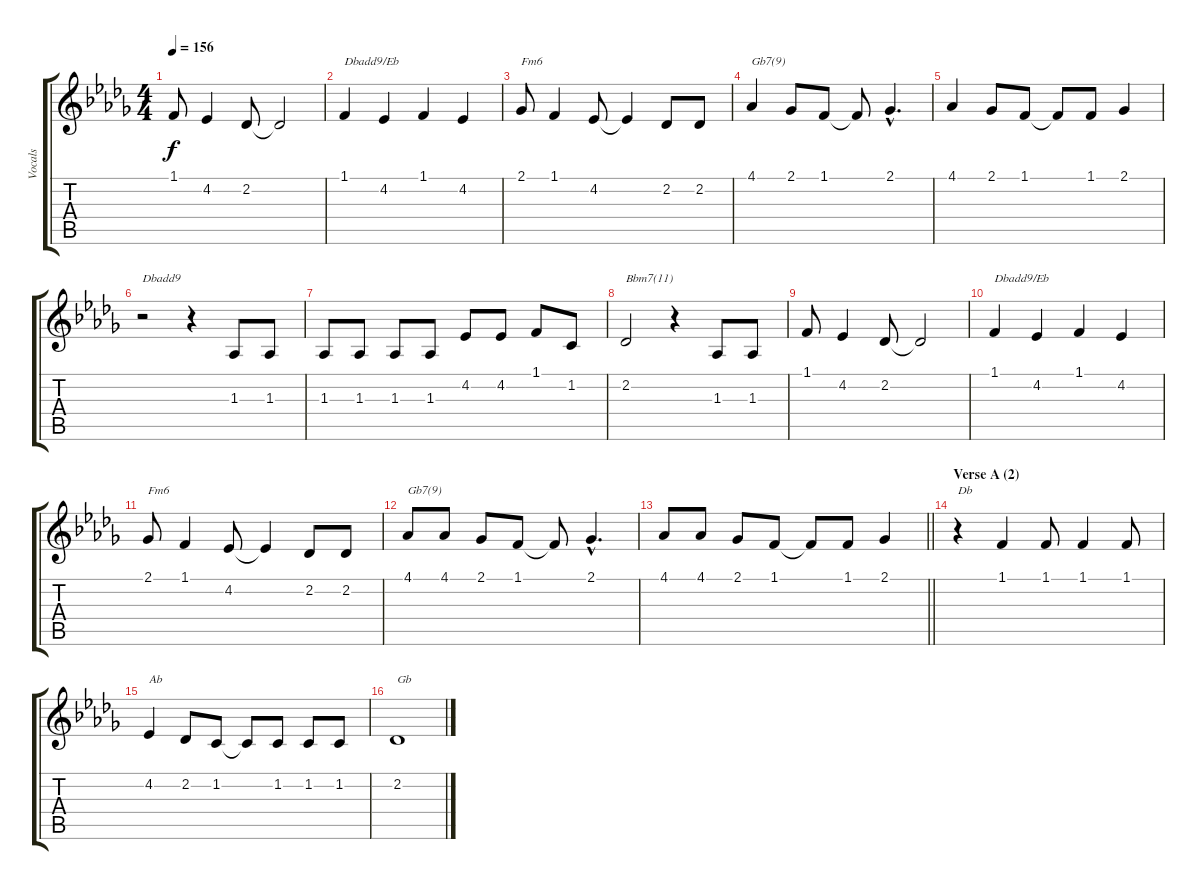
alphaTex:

\track ("Vocals" "Vocals") {instrument sopranosax}
\staff {score tabs}
\tuning (E4 B3 G3 D3 A2 E2) {hide}
\ts (4 4)
\tempo 156
\clef g2
\ks db
1.1.8{dy f} 4.2.4 2.2.8 2.2{t}.2 |
1.1.4{txt "Dbadd9/Eb"} 4.2.4 1.1.4 4.2.4 |
2.1.8{txt "Fm6"} 1.1.4 4.2.8 4.2{t}.4 2.2.8 2.2.8 |
4.1.4{txt "Gb7(9)"} 2.1.8 1.1.8 1.1{t}.8 2.1{hac}.4{d} |
4.1.4 2.1.8 1.1.8 1.1{t}.8 1.1.8 2.1.4 |
r.2{txt "Dbadd9"} r.4 1.3.8 1.3.8 |
1.3.8 1.3.8 1.3.8 1.3.8 4.2.8 4.2.8 1.1.8 1.2.8 |
2.2.2{txt "Bbm7(11)"} r.4 1.3.8 1.3.8 |
1.1.8 4.2.4 2.2.8 2.2{t}.2 |
1.1.4{txt "Dbadd9/Eb"} 4.2.4 1.1.4 4.2.4 |
2.1.8{txt "Fm6"} 1.1.4 4.2.8 4.2{t}.4 2.2.8 2.2.8 |
4.1.8{txt "Gb7(9)"} 4.1.8 2.1.8 1.1.8 1.1{t}.8 2.1{hac}.4{d} |
\barLineRight lightlight
4.1.8 4.1.8 2.1.8 1.1.8 1.1{t}.8 1.1.8 2.1.4 |
\section ("" "Verse A (2)")
r.4{txt "Db"} 1.1.4 1.1.8 1.1.4 1.1.8 |
4.2.4{txt "Ab"} 2.2.8 1.2.8 1.2{t}.8 1.2.8 1.2.8 1.2.8 |
2.2.1{txt "Gb"}
